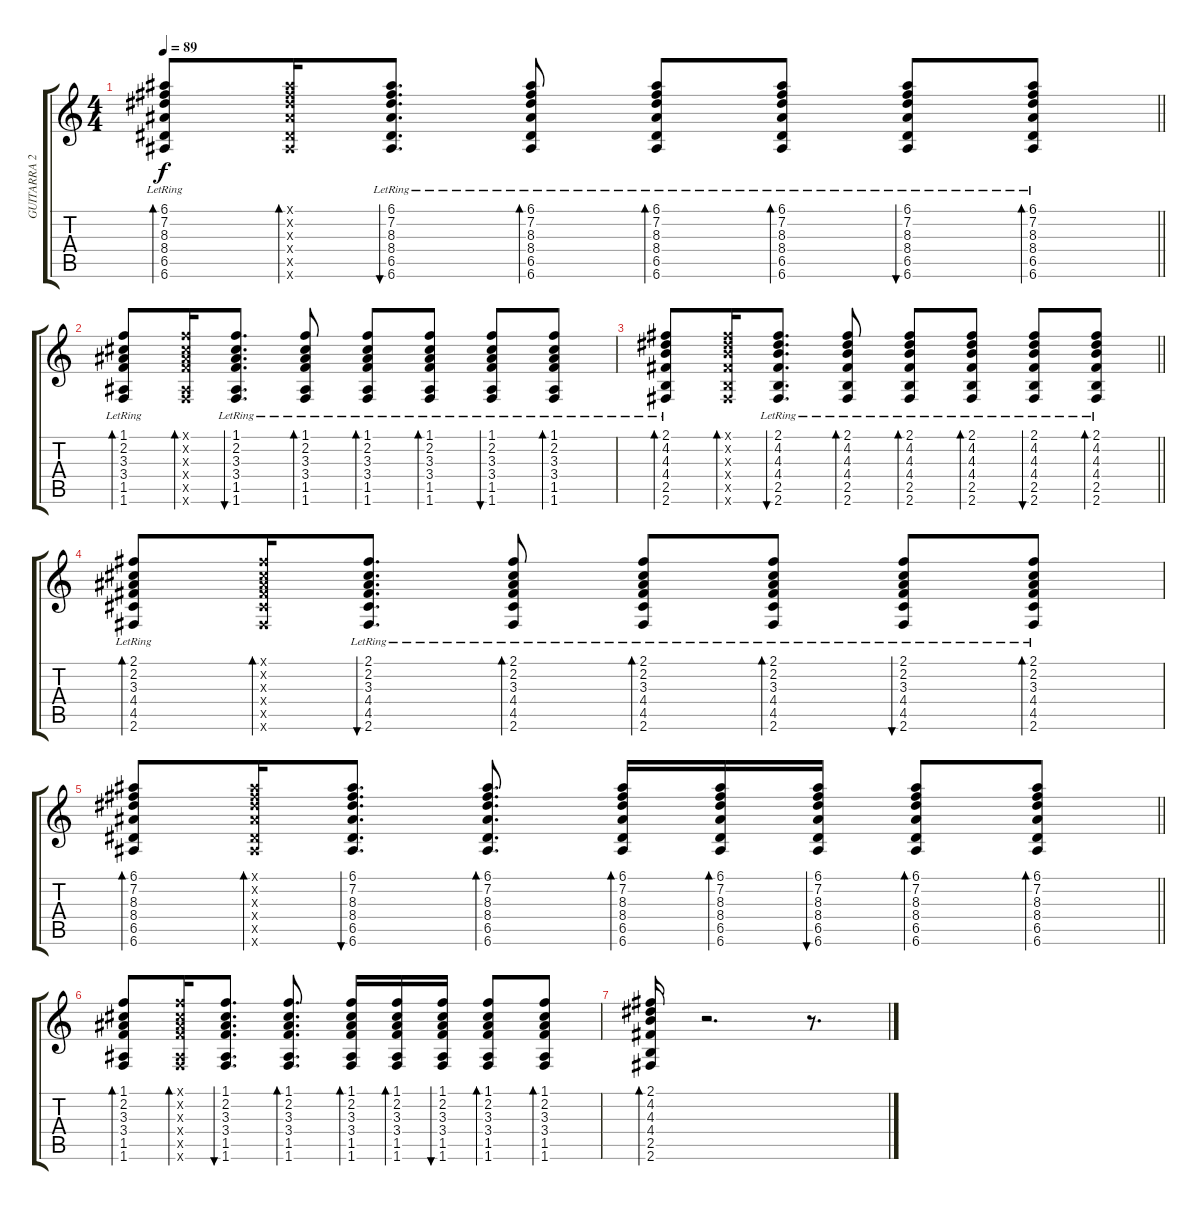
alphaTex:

\track ("GUITARRA 2" "GUITARRA 2") {instrument acousticguitarsteel}
\staff {score tabs}
\tuning (E4 B3 G3 D3 A2 E2) {hide}
\ts (4 4)
\tempo 89
\clef g2
\barLineRight lightlight
\ks c
(6.1{lr} 7.2{lr} 8.3{lr} 8.4{lr} 6.5{lr} 6.6{lr}).8{bd 60 dy f} (6.1{x} 7.2{x} 8.3{x} 8.4{x} 6.5{x} 6.6{x}).16{bd 60} (6.1{lr} 7.2{lr} 8.3{lr} 8.4{lr} 6.5{lr} 6.6{lr}).8{d bu 60} (6.1{lr} 7.2{lr} 8.3{lr} 8.4{lr} 6.5{lr} 6.6{lr}).8{bd 60} (6.1{lr} 7.2{lr} 8.3{lr} 8.4{lr} 6.5{lr} 6.6{lr}).8{bd 60} (6.1{lr} 7.2{lr} 8.3{lr} 8.4{lr} 6.5{lr} 6.6{lr}).8{bd 60} (6.1{lr} 7.2{lr} 8.3{lr} 8.4{lr} 6.5{lr} 6.6{lr}).8{bu 60} (6.1{lr} 7.2{lr} 8.3{lr} 8.4{lr} 6.5{lr} 6.6{lr}).8{bd 60} |
(1.1{lr} 2.2{lr} 3.3{lr} 3.4{lr} 1.5{lr} 1.6{lr}).8{bd 60} (1.1{x} 2.2{x} 3.3{x} 3.4{x} 1.5{x} 1.6{x}).16{bd 60} (1.1{lr} 2.2{lr} 3.3{lr} 3.4{lr} 1.5{lr} 1.6{lr}).8{d bu 60} (1.1{lr} 2.2{lr} 3.3{lr} 3.4{lr} 1.5{lr} 1.6{lr}).8{bd 60} (1.1{lr} 2.2{lr} 3.3{lr} 3.4{lr} 1.5{lr} 1.6{lr}).8{bd 60} (1.1{lr} 2.2{lr} 3.3{lr} 3.4{lr} 1.5{lr} 1.6{lr}).8{bd 60} (1.1{lr} 2.2{lr} 3.3{lr} 3.4{lr} 1.5{lr} 1.6{lr}).8{bu 60} (1.1{lr} 2.2{lr} 3.3{lr} 3.4{lr} 1.5{lr} 1.6{lr}).8{bd 60} |
\barLineRight lightlight
(2.1{lr} 4.2{lr} 4.3{lr} 4.4{lr} 2.5{lr} 2.6{lr}).8{bd 60} (2.1{x} 4.2{x} 4.3{x} 4.4{x} 2.5{x} 2.6{x}).16{bd 60} (2.1{lr} 4.2{lr} 4.3{lr} 4.4{lr} 2.5{lr} 2.6{lr}).8{d bu 60} (2.1{lr} 4.2{lr} 4.3{lr} 4.4{lr} 2.5{lr} 2.6{lr}).8{bd 60} (2.1{lr} 4.2{lr} 4.3{lr} 4.4{lr} 2.5{lr} 2.6{lr}).8{bd 60} (2.1{lr} 4.2{lr} 4.3{lr} 4.4{lr} 2.5{lr} 2.6{lr}).8{bd 60} (2.1{lr} 4.2{lr} 4.3{lr} 4.4{lr} 2.5{lr} 2.6{lr}).8{bu 60} (2.1{lr} 4.2{lr} 4.3{lr} 4.4{lr} 2.5{lr} 2.6{lr}).8{bd 60} |
(2.1{lr} 2.2{lr} 3.3{lr} 4.4{lr} 4.5{lr} 2.6{lr}).8{bd 60} (2.1{x} 2.2{x} 3.3{x} 4.4{x} 4.5{x} 2.6{x}).16{bd 60} (2.1{lr} 2.2{lr} 3.3{lr} 4.4{lr} 4.5{lr} 2.6{lr}).8{d bu 60} (2.1{lr} 2.2{lr} 3.3{lr} 4.4{lr} 4.5{lr} 2.6{lr}).8{bd 60} (2.1{lr} 2.2{lr} 3.3{lr} 4.4{lr} 4.5{lr} 2.6{lr}).8{bd 60} (2.1{lr} 2.2{lr} 3.3{lr} 4.4{lr} 4.5{lr} 2.6{lr}).8{bd 60} (2.1{lr} 2.2{lr} 3.3{lr} 4.4{lr} 4.5{lr} 2.6{lr}).8{bu 60} (2.1{lr} 2.2{lr} 3.3{lr} 4.4{lr} 4.5{lr} 2.6{lr}).8{bd 60} |
\barLineRight lightlight
(6.1 7.2 8.3 8.4 6.5 6.6).8{bd 60} (6.1{x} 7.2{x} 8.3{x} 8.4{x} 6.5{x} 6.6{x}).16{bd 60} (6.1 7.2 8.3 8.4 6.5 6.6).8{d bu 60} (6.1 7.2 8.3 8.4 6.5 6.6).8{d bd 60} (6.1 7.2 8.3 8.4 6.5 6.6).16{bd 60} (6.1 7.2 8.3 8.4 6.5 6.6).16{bd 60} (6.1 7.2 8.3 8.4 6.5 6.6).16{bu 60} (6.1 7.2 8.3 8.4 6.5 6.6).8{bd 60} (6.1 7.2 8.3 8.4 6.5 6.6).8{bd 60} |
(1.1 2.2 3.3 3.4 1.5 1.6).8{bd 60} (1.1{x} 2.2{x} 3.3{x} 3.4{x} 1.5{x} 1.6{x}).16{bd 60} (1.1 2.2 3.3 3.4 1.5 1.6).8{d bu 60} (1.1 2.2 3.3 3.4 1.5 1.6).8{d bd 60} (1.1 2.2 3.3 3.4 1.5 1.6).16{bd 60} (1.1 2.2 3.3 3.4 1.5 1.6).16{bd 60} (1.1 2.2 3.3 3.4 1.5 1.6).16{bu 60} (1.1 2.2 3.3 3.4 1.5 1.6).8{bd 60} (1.1 2.2 3.3 3.4 1.5 1.6).8{bd 60} |
(2.1 4.2 4.3 4.4 2.5 2.6).16{bd 60} r.2{d} r.8{d}
